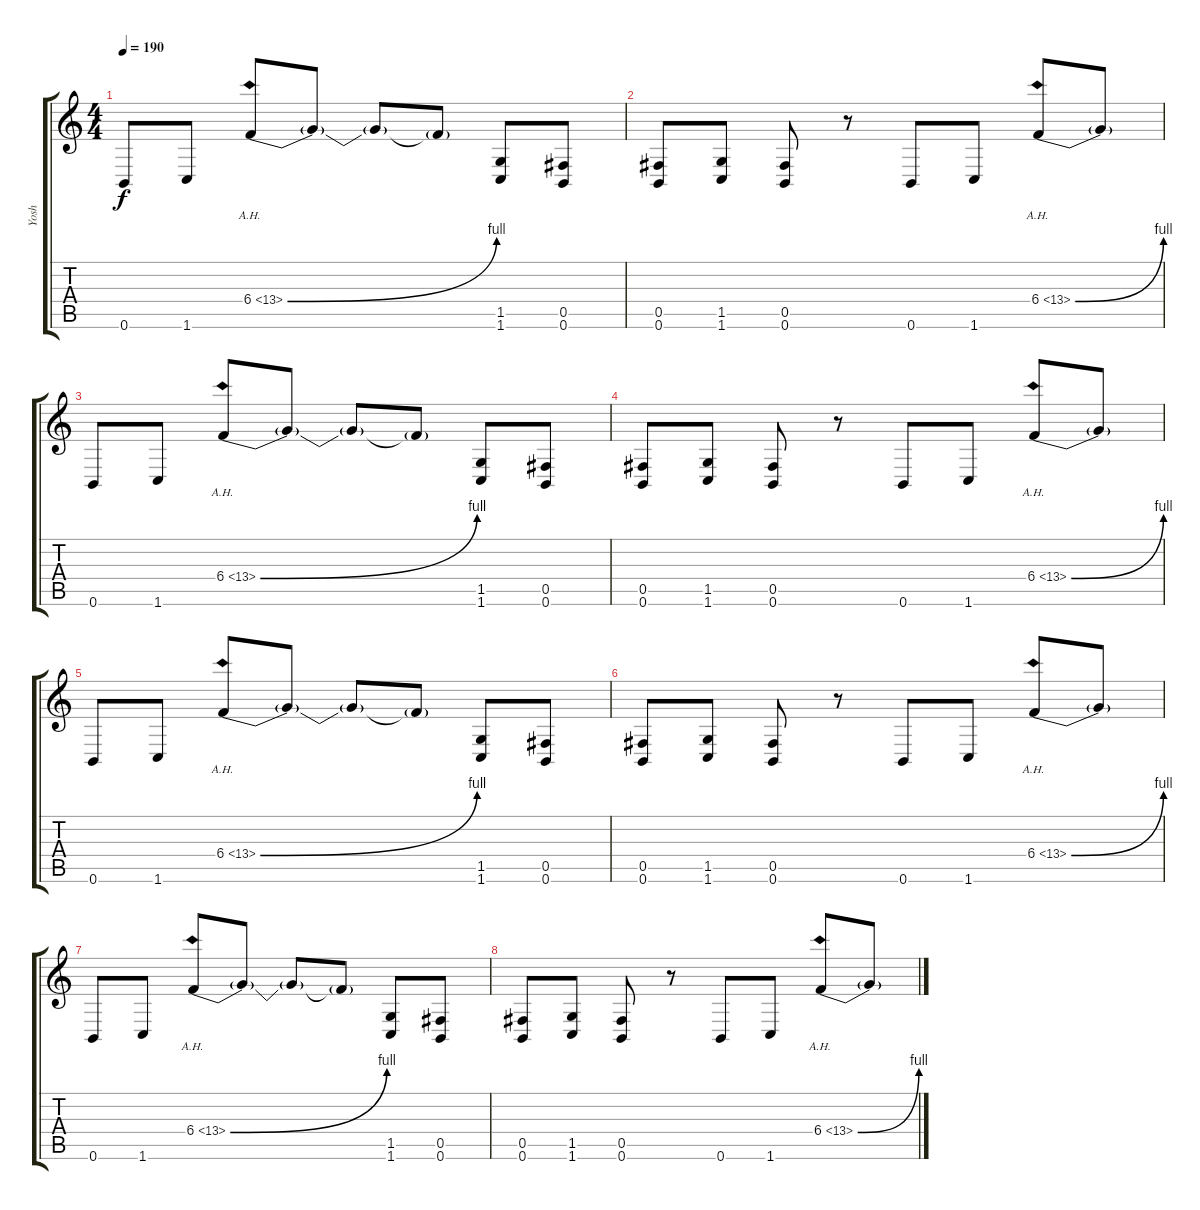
\track ("Yosh" "Yosh") {instrument distortionguitar}
\staff {score tabs}
\tuning (Db4 Ab3 E3 B2 Gb2 B1) {hide}
\ts (4 4)
\tempo 190
\clef g2
\ks c
0.6.8{dy f} 1.6.8 6.4{be (bend 0 0 60 4) ah 7}.8 6.4{t}.8 6.4{t}.8 6.4{t}.8 (1.5 1.6).8 (0.5 0.6).8 |
(0.5 0.6).8 (1.5 1.6).8 (0.5 0.6).8 r.8 0.6.8 1.6.8 6.4{be (bend 0 0 60 4) ah 7}.8 6.4{t}.8 |
0.6.8 1.6.8 6.4{be (bend 0 0 60 4) ah 7}.8 6.4{t}.8 6.4{t}.8 6.4{t}.8 (1.5 1.6).8 (0.5 0.6).8 |
(0.5 0.6).8 (1.5 1.6).8 (0.5 0.6).8 r.8 0.6.8 1.6.8 6.4{be (bend 0 0 60 4) ah 7}.8 6.4{t}.8 |
0.6.8 1.6.8 6.4{be (bend 0 0 60 4) ah 7}.8 6.4{t}.8 6.4{t}.8 6.4{t}.8 (1.5 1.6).8 (0.5 0.6).8 |
(0.5 0.6).8 (1.5 1.6).8 (0.5 0.6).8 r.8 0.6.8 1.6.8 6.4{be (bend 0 0 60 4) ah 7}.8 6.4{t}.8 |
0.6.8 1.6.8 6.4{be (bend 0 0 60 4) ah 7}.8 6.4{t}.8 6.4{t}.8 6.4{t}.8 (1.5 1.6).8 (0.5 0.6).8 |
(0.5 0.6).8 (1.5 1.6).8 (0.5 0.6).8 r.8 0.6.8 1.6.8 6.4{be (bend 0 0 60 4) ah 7}.8 6.4{t}.8
